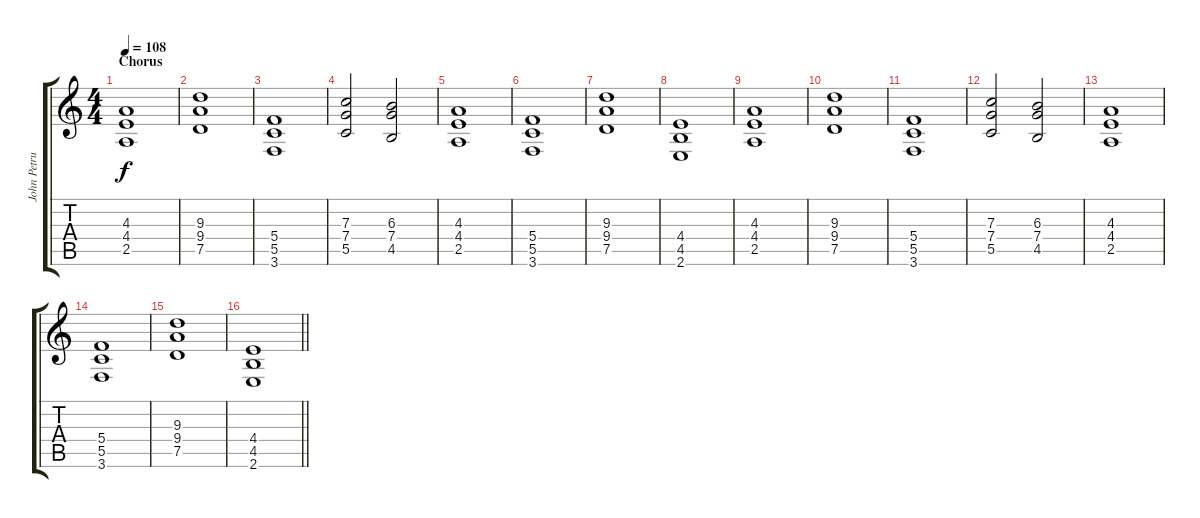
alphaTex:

\track ("John Petrucci Rhythm" "John Petru") {instrument electricguitarjazz}
\staff {score tabs}
\tuning (D4 A3 F3 C3 G2 D2) {hide}
\ts (4 4)
\section ("" "Chorus")
\tempo 108
\clef g2
\ks c
(4.3 4.4 2.5).1{dy f} |
(9.3 9.4 7.5).1 |
(5.4 5.5 3.6).1 |
(7.3 7.4 5.5).2 (6.3 7.4 4.5).2 |
(4.3 4.4 2.5).1 |
(5.4 5.5 3.6).1 |
(9.3 9.4 7.5).1 |
(4.4 4.5 2.6).1 |
(4.3 4.4 2.5).1 |
(9.3 9.4 7.5).1 |
(5.4 5.5 3.6).1 |
(7.3 7.4 5.5).2 (6.3 7.4 4.5).2 |
(4.3 4.4 2.5).1 |
(5.4 5.5 3.6).1 |
(9.3 9.4 7.5).1 |
\barLineRight lightlight
(4.4 4.5 2.6).1
